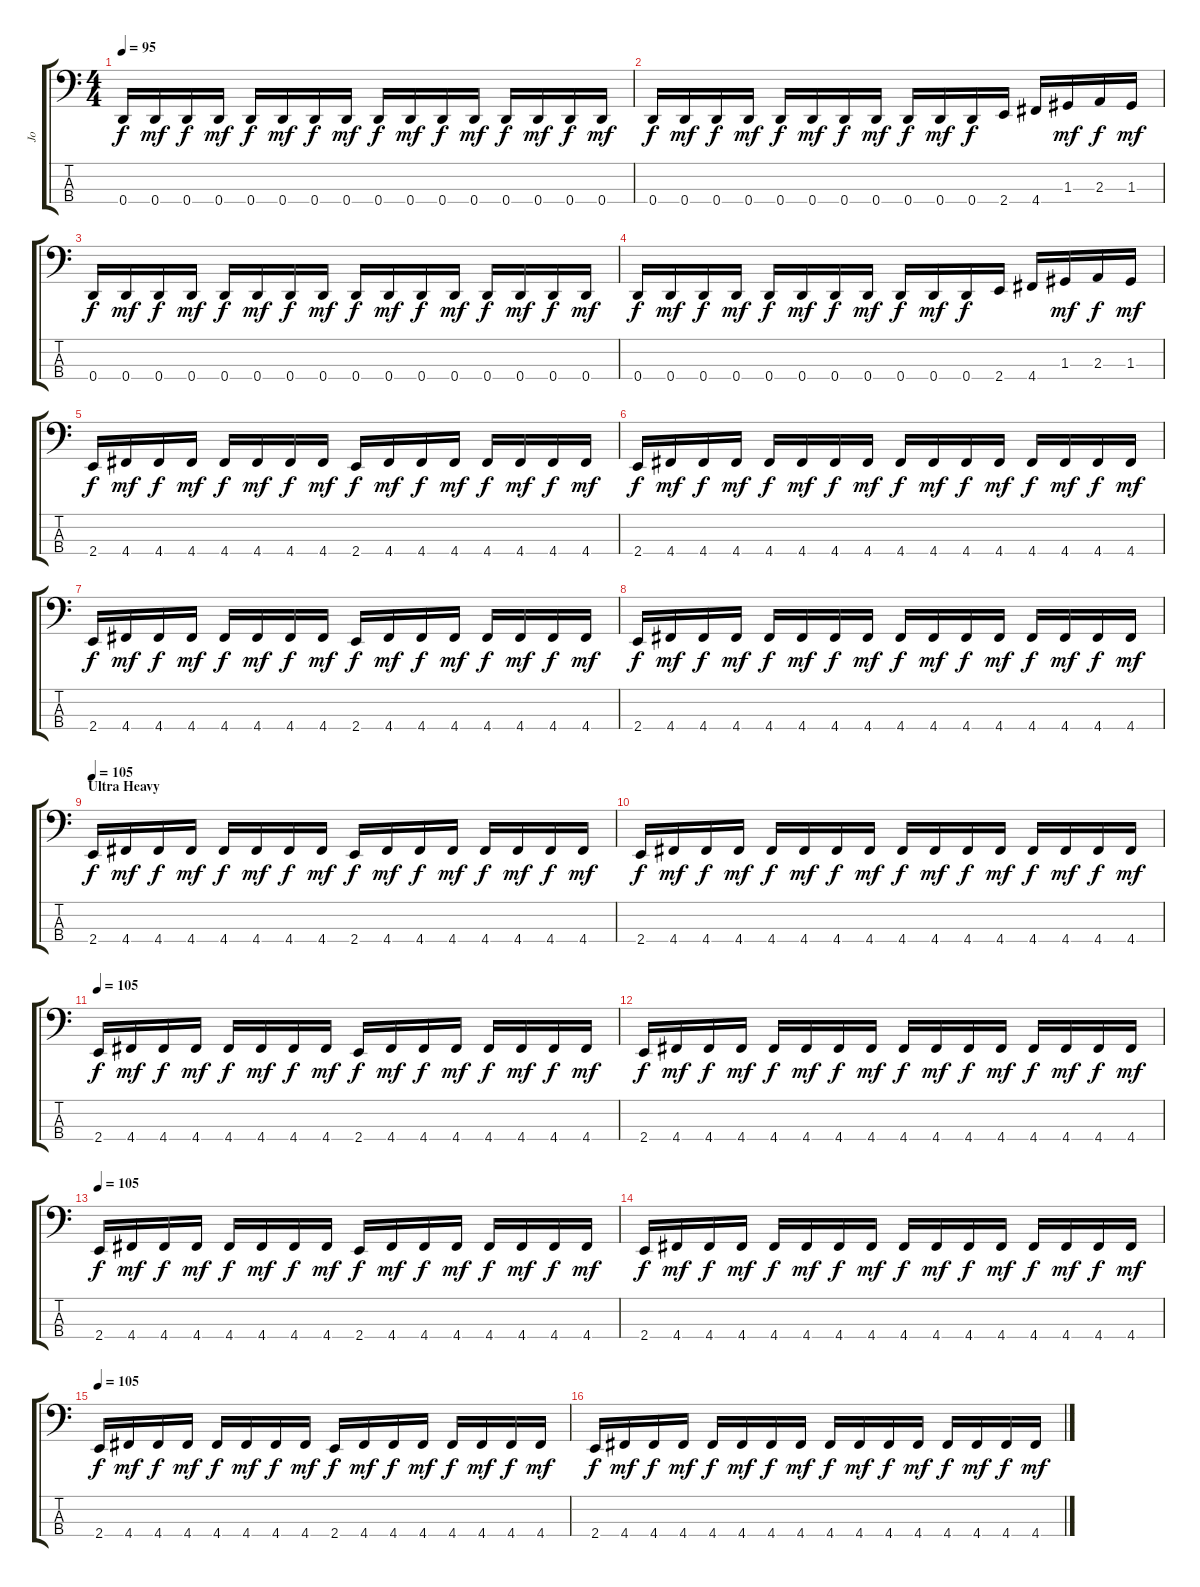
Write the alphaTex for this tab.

\track ("Jo" "Jo") {instrument electricbassfinger}
\staff {score tabs}
\tuning (F2 C2 G1 D1) {hide}
\ts (4 4)
\tempo 95
\clef f4
\ks c
0.4.16{dy f} 0.4.16{dy mf} 0.4.16{dy f} 0.4.16{dy mf} 0.4.16{dy f} 0.4.16{dy mf} 0.4.16{dy f} 0.4.16{dy mf} 0.4.16{dy f} 0.4.16{dy mf} 0.4.16{dy f} 0.4.16{dy mf} 0.4.16{dy f} 0.4.16{dy mf} 0.4.16{dy f} 0.4.16{dy mf} |
0.4.16{dy f} 0.4.16{dy mf} 0.4.16{dy f} 0.4.16{dy mf} 0.4.16{dy f} 0.4.16{dy mf} 0.4.16{dy f} 0.4.16{dy mf} 0.4.16{dy f} 0.4.16{dy mf} 0.4.16{dy f} 2.4.16 4.4.16 1.3.16{dy mf} 2.3.16{dy f} 1.3.16{dy mf} |
0.4.16{dy f} 0.4.16{dy mf} 0.4.16{dy f} 0.4.16{dy mf} 0.4.16{dy f} 0.4.16{dy mf} 0.4.16{dy f} 0.4.16{dy mf} 0.4.16{dy f} 0.4.16{dy mf} 0.4.16{dy f} 0.4.16{dy mf} 0.4.16{dy f} 0.4.16{dy mf} 0.4.16{dy f} 0.4.16{dy mf} |
0.4.16{dy f} 0.4.16{dy mf} 0.4.16{dy f} 0.4.16{dy mf} 0.4.16{dy f} 0.4.16{dy mf} 0.4.16{dy f} 0.4.16{dy mf} 0.4.16{dy f} 0.4.16{dy mf} 0.4.16{dy f} 2.4.16 4.4.16 1.3.16{dy mf} 2.3.16{dy f} 1.3.16{dy mf} |
2.4.16{dy f} 4.4.16{dy mf} 4.4.16{dy f} 4.4.16{dy mf} 4.4.16{dy f} 4.4.16{dy mf} 4.4.16{dy f} 4.4.16{dy mf} 2.4.16{dy f} 4.4.16{dy mf} 4.4.16{dy f} 4.4.16{dy mf} 4.4.16{dy f} 4.4.16{dy mf} 4.4.16{dy f} 4.4.16{dy mf} |
2.4.16{dy f} 4.4.16{dy mf} 4.4.16{dy f} 4.4.16{dy mf} 4.4.16{dy f} 4.4.16{dy mf} 4.4.16{dy f} 4.4.16{dy mf} 4.4.16{dy f} 4.4.16{dy mf} 4.4.16{dy f} 4.4.16{dy mf} 4.4.16{dy f} 4.4.16{dy mf} 4.4.16{dy f} 4.4.16{dy mf} |
2.4.16{dy f} 4.4.16{dy mf} 4.4.16{dy f} 4.4.16{dy mf} 4.4.16{dy f} 4.4.16{dy mf} 4.4.16{dy f} 4.4.16{dy mf} 2.4.16{dy f} 4.4.16{dy mf} 4.4.16{dy f} 4.4.16{dy mf} 4.4.16{dy f} 4.4.16{dy mf} 4.4.16{dy f} 4.4.16{dy mf} |
2.4.16{dy f} 4.4.16{dy mf} 4.4.16{dy f} 4.4.16{dy mf} 4.4.16{dy f} 4.4.16{dy mf} 4.4.16{dy f} 4.4.16{dy mf} 4.4.16{dy f} 4.4.16{dy mf} 4.4.16{dy f} 4.4.16{dy mf} 4.4.16{dy f} 4.4.16{dy mf} 4.4.16{dy f} 4.4.16{dy mf} |
\section ("" "Ultra Heavy")
\tempo 105
2.4.16{dy f} 4.4.16{dy mf} 4.4.16{dy f} 4.4.16{dy mf} 4.4.16{dy f} 4.4.16{dy mf} 4.4.16{dy f} 4.4.16{dy mf} 2.4.16{dy f} 4.4.16{dy mf} 4.4.16{dy f} 4.4.16{dy mf} 4.4.16{dy f} 4.4.16{dy mf} 4.4.16{dy f} 4.4.16{dy mf} |
2.4.16{dy f} 4.4.16{dy mf} 4.4.16{dy f} 4.4.16{dy mf} 4.4.16{dy f} 4.4.16{dy mf} 4.4.16{dy f} 4.4.16{dy mf} 4.4.16{dy f} 4.4.16{dy mf} 4.4.16{dy f} 4.4.16{dy mf} 4.4.16{dy f} 4.4.16{dy mf} 4.4.16{dy f} 4.4.16{dy mf} |
\tempo 105
2.4.16{dy f} 4.4.16{dy mf} 4.4.16{dy f} 4.4.16{dy mf} 4.4.16{dy f} 4.4.16{dy mf} 4.4.16{dy f} 4.4.16{dy mf} 2.4.16{dy f} 4.4.16{dy mf} 4.4.16{dy f} 4.4.16{dy mf} 4.4.16{dy f} 4.4.16{dy mf} 4.4.16{dy f} 4.4.16{dy mf} |
2.4.16{dy f} 4.4.16{dy mf} 4.4.16{dy f} 4.4.16{dy mf} 4.4.16{dy f} 4.4.16{dy mf} 4.4.16{dy f} 4.4.16{dy mf} 4.4.16{dy f} 4.4.16{dy mf} 4.4.16{dy f} 4.4.16{dy mf} 4.4.16{dy f} 4.4.16{dy mf} 4.4.16{dy f} 4.4.16{dy mf} |
\tempo 105
2.4.16{dy f} 4.4.16{dy mf} 4.4.16{dy f} 4.4.16{dy mf} 4.4.16{dy f} 4.4.16{dy mf} 4.4.16{dy f} 4.4.16{dy mf} 2.4.16{dy f} 4.4.16{dy mf} 4.4.16{dy f} 4.4.16{dy mf} 4.4.16{dy f} 4.4.16{dy mf} 4.4.16{dy f} 4.4.16{dy mf} |
2.4.16{dy f} 4.4.16{dy mf} 4.4.16{dy f} 4.4.16{dy mf} 4.4.16{dy f} 4.4.16{dy mf} 4.4.16{dy f} 4.4.16{dy mf} 4.4.16{dy f} 4.4.16{dy mf} 4.4.16{dy f} 4.4.16{dy mf} 4.4.16{dy f} 4.4.16{dy mf} 4.4.16{dy f} 4.4.16{dy mf} |
\tempo 105
2.4.16{dy f} 4.4.16{dy mf} 4.4.16{dy f} 4.4.16{dy mf} 4.4.16{dy f} 4.4.16{dy mf} 4.4.16{dy f} 4.4.16{dy mf} 2.4.16{dy f} 4.4.16{dy mf} 4.4.16{dy f} 4.4.16{dy mf} 4.4.16{dy f} 4.4.16{dy mf} 4.4.16{dy f} 4.4.16{dy mf} |
2.4.16{dy f} 4.4.16{dy mf} 4.4.16{dy f} 4.4.16{dy mf} 4.4.16{dy f} 4.4.16{dy mf} 4.4.16{dy f} 4.4.16{dy mf} 4.4.16{dy f} 4.4.16{dy mf} 4.4.16{dy f} 4.4.16{dy mf} 4.4.16{dy f} 4.4.16{dy mf} 4.4.16{dy f} 4.4.16{dy mf}
